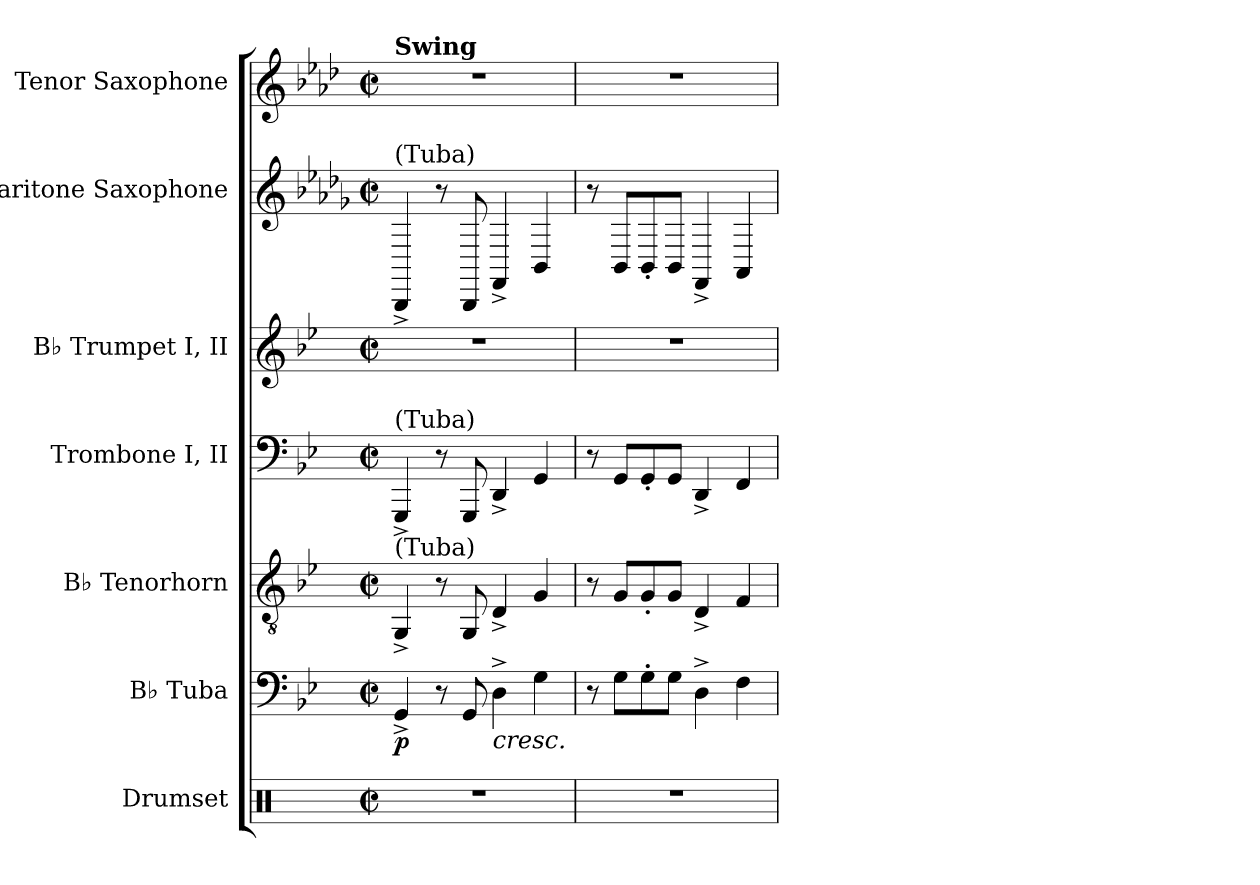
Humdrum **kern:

**kern	**kern	**dynam	**kern	**kern	**kern	**kern	**kern
*part7	*part6	*part6	*part5	*part4	*part3	*part2	*part1
*staff7	*staff6	*staff6	*staff5	*staff4	*staff3	*staff2	*staff1
*I"Drumset	*I"B♭ Tuba	*	*I"B♭ Tenorhorn	*I"Trombone I, II	*I"B♭ Trumpet I, II	*I"Baritone Saxophone	*I"Tenor Saxophone
*I'D. Set	*I'B♭ Tba.	*	*I'B♭ Tenh.	*I'Tbn. I, II	*I'B♭ Tpt. I, II	*I'Bar. Sax.	*I'T. Sax.
*clefX	*clefF4	*	*clefGv2	*clefF4	*clefG2	*clefG2	*clefG2
*	*	*	*ITrd1c2	*	*ITrd1c2	*ITrd12c21	*ITrd8c14
*k[]	*k[b-e-]	*	*k[b-e-a-d-]	*k[b-e-]	*k[b-e-a-d-]	*k[b-e-a-d-g-]	*k[b-e-a-d-]
*M2/2	*M2/2	*	*M2/2	*M2/2	*M2/2	*M2/2	*M2/2
*met(c|)	*met(c|)	*	*met(c|)	*met(c|)	*met(c|)	*met(c|)	*met(c|)
*MM140	*MM140	*	*MM140	*MM140	*MM140	*MM140	*MM140
=1	=1	=1	=1	=1	=1	=1	=1
!	!	!	!	!	!	!	!LO:TX:B:t=Swing
!	!	!	!	!	!	!LO:TX:a:t=(Tuba)	!
!	!	!	!	!LO:TX:a:t=(Tuba)	!	!	!
!	!	!	!LO:TX:a:t=(Tuba)	!	!	!	!
!	!	!LO:DY:b	!	!	!	!	!
1r	4GG^	p	4FF^	4GGG^	1r	4BBBB-^	1r
.	8r	.	8r	8r	.	8r	.
.	8GG	.	8FF	8GGG	.	8BBBB-	.
!	!LO:TX:b:i:t=cresc.	!	!	!	!	!	!
.	4D^	.	4C^	4DD^	.	4FFF^	.
.	4G	.	4F	4GG	.	4BBB-	.
=2	=2	=2	=2	=2	=2	=2	=2
1r	8r	.	8r	8r	1r	8r	1r
.	8GL	.	8FL	8GGL	.	8BBB-L	.
.	8G'	.	8F'	8GG'	.	8BBB-'	.
.	8GJ	.	8FJ	8GGJ	.	8BBB-J	.
.	4D^	.	4C^	4DD^	.	4FFF^	.
.	4F	.	4E-	4FF	.	4AAA-	.
=	=	=	=	=	=	=	=
*-	*-	*-	*-	*-	*-	*-	*-
